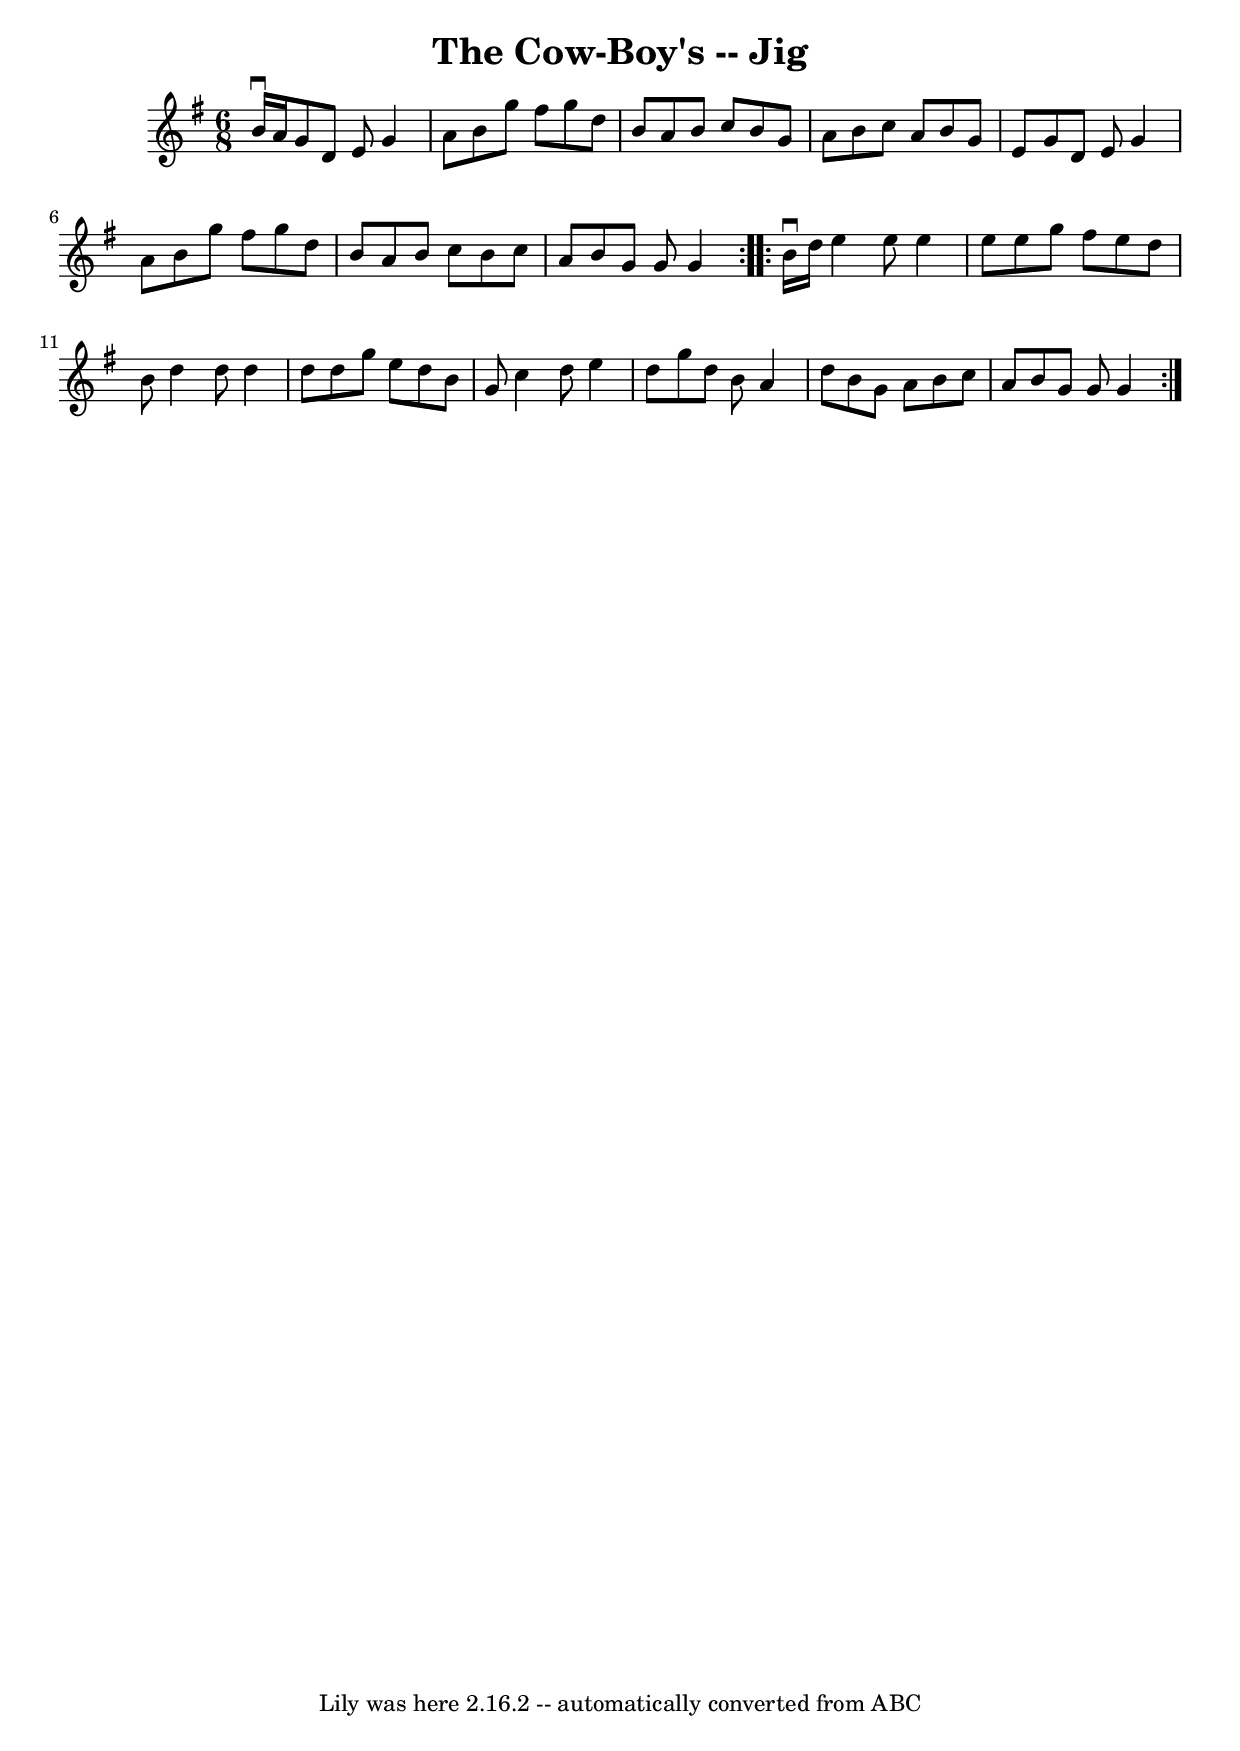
\version "2.16.2"
\include "Mammoth.ily"
\header {
  %% book = "Ryan's Mammoth Collection"
  crossRefNumber = "1"
  footnotes = "\\\\84 427"
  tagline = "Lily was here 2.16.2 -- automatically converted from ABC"
  title = "The Cow-Boy's -- Jig"

}
voicedefault =  {



  \repeat volta 2 {

    \time 6/8 
    \key g \major
    b'16^\downbow a'16  |
    g'8 d'8 e'8 
    g'4 a'8    |
    b'8 g''8 fis''8 g''8 d''8 b'8     |
    a'8 b'8 c''8 b'8 g'8 a'8    |
    b'8 c''8    
    a'8 b'8 g'8 e'8    |
    g'8 d'8 e'8 g'4 a'8     |
    b'8 g''8 fis''8 g''8 d''8 b'8    |
    a'8    
    b'8 c''8 b'8 c''8 a'8    |
    b'8 g'8 g'8 g'4  
  }     

  \repeat volta 2 {
    b'16^\downbow d''16  |
    e''4 e''8 e''4   
    e''8    |
    e''8 g''8 fis''8 e''8 d''8 b'8    |
    
    d''4 d''8 d''4 d''8    |
    d''8 g''8 e''8 d''8 b'8  
    g'8    |
    c''4 d''8 e''4 d''8    |
    g''8 d''8   
    b'8 a'4 d''8    |
    b'8 g'8 a'8 b'8 c''8 a'8     |
    b'8 g'8 g'8 g'4  
  }   

}

\score{
  <<

    \context Staff="default"
    {
      \voicedefault 
      
    }

  >>
  \layout {
    
  }
  \midi {
  }

}
